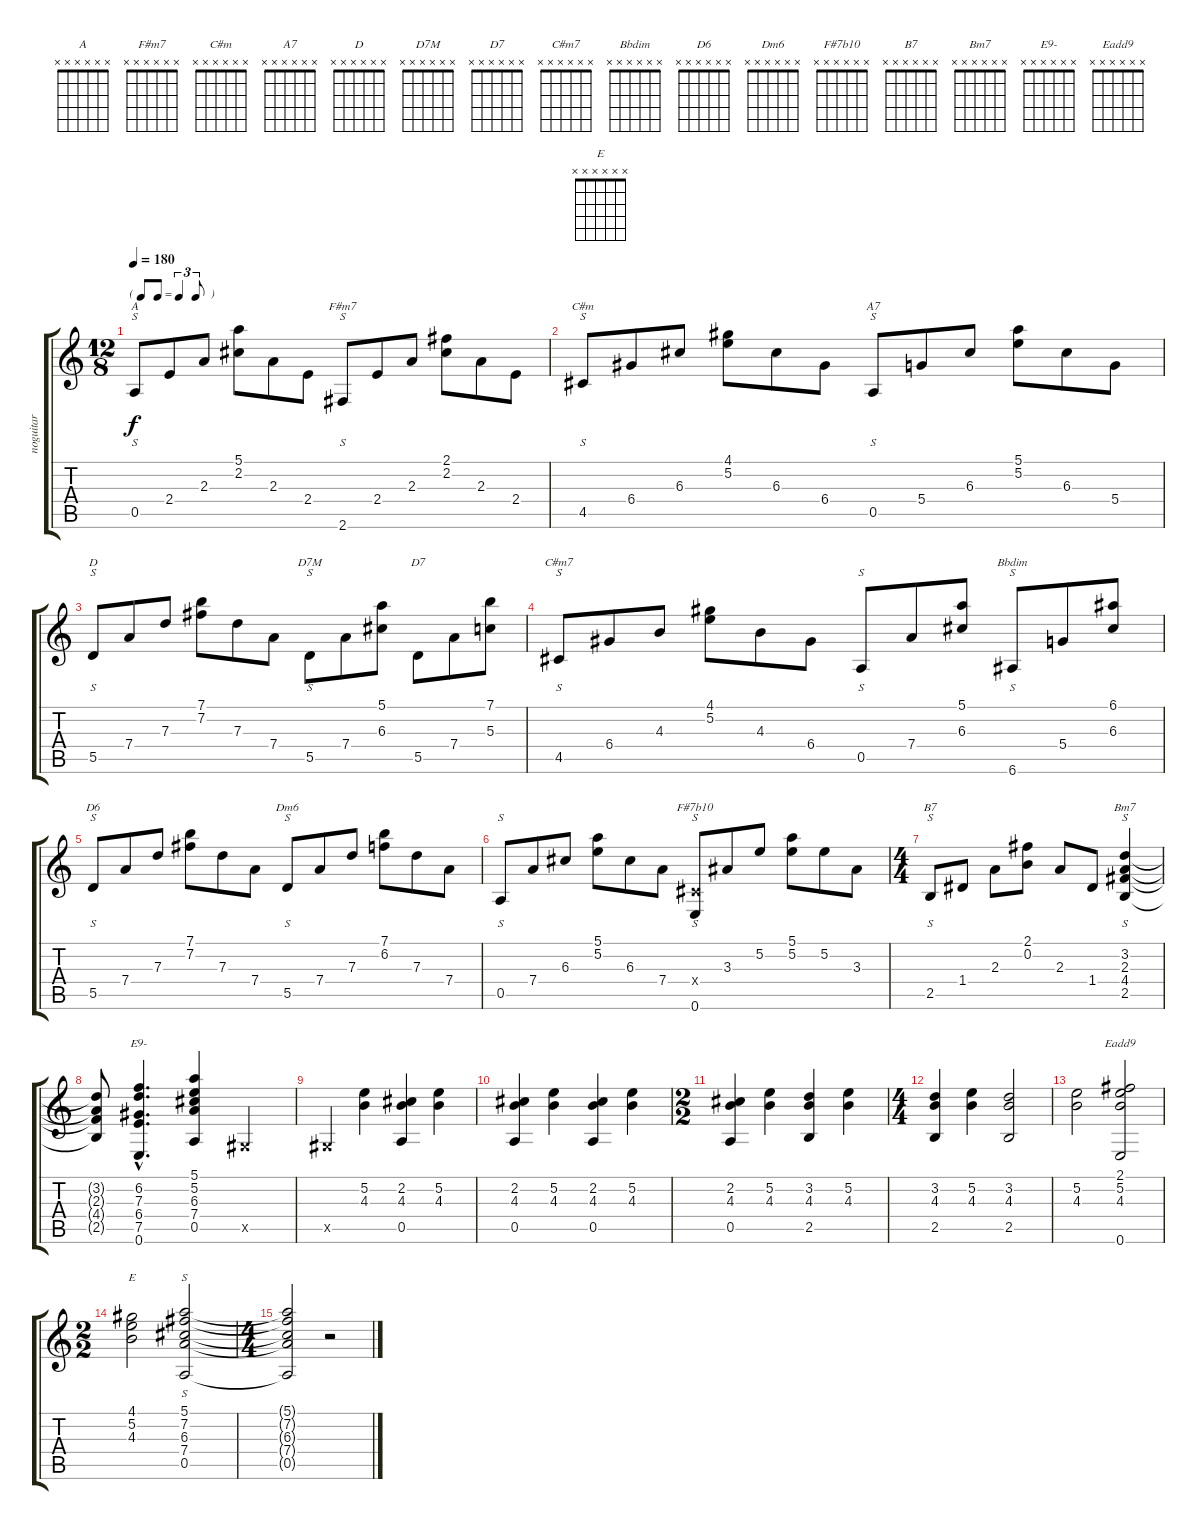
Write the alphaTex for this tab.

\track ("noguitar" "noguitar") {instrument electricguitarclean}
\staff {score tabs}
\tuning (E4 B3 G3 D3 A2 E2) {hide}
\chord ("A" x x x x x x) {firstfret 0}
\chord ("F#m7" x x x x x x) {firstfret 0}
\chord ("C#m" x x x x x x) {firstfret 0}
\chord ("A7" x x x x x x) {firstfret 0}
\chord ("D" x x x x x x) {firstfret 0}
\chord ("D7M" x x x x x x) {firstfret 0}
\chord ("D7" x x x x x x) {firstfret 0}
\chord ("C#m7" x x x x x x) {firstfret 0}
\chord ("Bbdim" x x x x x x) {firstfret 0}
\chord ("D6" x x x x x x) {firstfret 0}
\chord ("Dm6" x x x x x x) {firstfret 0}
\chord ("F#7b10" x x x x x x) {firstfret 0}
\chord ("B7" x x x x x x) {firstfret 0}
\chord ("Bm7" x x x x x x) {firstfret 0}
\chord ("E9-" x x x x x x) {firstfret 0}
\chord ("Eadd9" x x x x x x) {firstfret 0}
\chord ("E" x x x x x x) {firstfret 0}
\ts (12 8)
\tf triplet8th
\tempo 180
\clef g2
\ks c
0.5.8{s ch "A" dy f} 2.4.8 2.3.8 (5.1 2.2).8 2.3.8 2.4.8 2.6.8{s ch "F#m7"} 2.4.8 2.3.8 (2.1 2.2).8 2.3.8 2.4.8 |
4.5.8{s ch "C#m"} 6.4.8 6.3.8 (4.1 5.2).8 6.3.8 6.4.8 0.5.8{s ch "A7"} 5.4.8 6.3.8 (5.1 5.2).8 6.3.8 5.4.8 |
5.5.8{s ch "D"} 7.4.8 7.3.8 (7.1 7.2).8 7.3.8 7.4.8 5.5.8{s ch "D7M"} 7.4.8 (5.1 6.3).8 5.5.8{ch "D7"} 7.4.8 (7.1 5.3).8 |
4.5.8{s ch "C#m7"} 6.4.8 4.3.8 (4.1 5.2).8 4.3.8 6.4.8 0.5.8{s} 7.4.8 (5.1 6.3).8 6.6.8{s ch "Bbdim"} 5.4.8 (6.1 6.3).8 |
5.5.8{s ch "D6"} 7.4.8 7.3.8 (7.1 7.2).8 7.3.8 7.4.8 5.5.8{s ch "Dm6"} 7.4.8 7.3.8 (7.1 6.2).8 7.3.8 7.4.8 |
0.5.8{s} 7.4.8 6.3.8 (5.1 5.2).8 6.3.8 7.4.8 (-1.4{x} 0.6).8{s ch "F#7b10"} 3.3.8 5.2.8 (5.1 5.2).8 5.2.8 3.3.8 |
\ts (4 4)
2.5.8{s ch "B7"} 1.4.8 2.3.8 (2.1 0.2).8 2.3.8 1.4.8 (3.2 2.3 4.4 2.5).4{s ch "Bm7"} |
(3.2{t} 2.3{t} 4.4{t} 2.5{t}).8 (6.2{hac} 7.3{hac} 6.4{hac} 7.5{hac} 0.6{hac}).4{d ch "E9-"} (5.1 5.2 6.3 7.4 0.5).4 -1.5{x}.4 |
-1.5{x}.4 (5.2 4.3).4 (2.2 4.3 0.5).4 (5.2 4.3).4 |
(2.2 4.3 0.5).4 (5.2 4.3).4 (2.2 4.3 0.5).4 (5.2 4.3).4 |
\ts (2 2)
(2.2 4.3 0.5).4 (5.2 4.3).4 (3.2 4.3 2.5).4 (5.2 4.3).4 |
\ts (4 4)
(3.2 4.3 2.5).4 (5.2 4.3).4 (3.2 4.3 2.5).2 |
(5.2 4.3).2 (2.1 5.2 4.3 0.6).2{ch "Eadd9"} |
\ts (2 2)
(4.1 5.2 4.3).2{ch "E"} (5.1 7.2 6.3 7.4 0.5).2{s} |
\ts (4 4)
(5.1{t} 7.2{t} 6.3{t} 7.4{t} 0.5{t}).2 r.2
